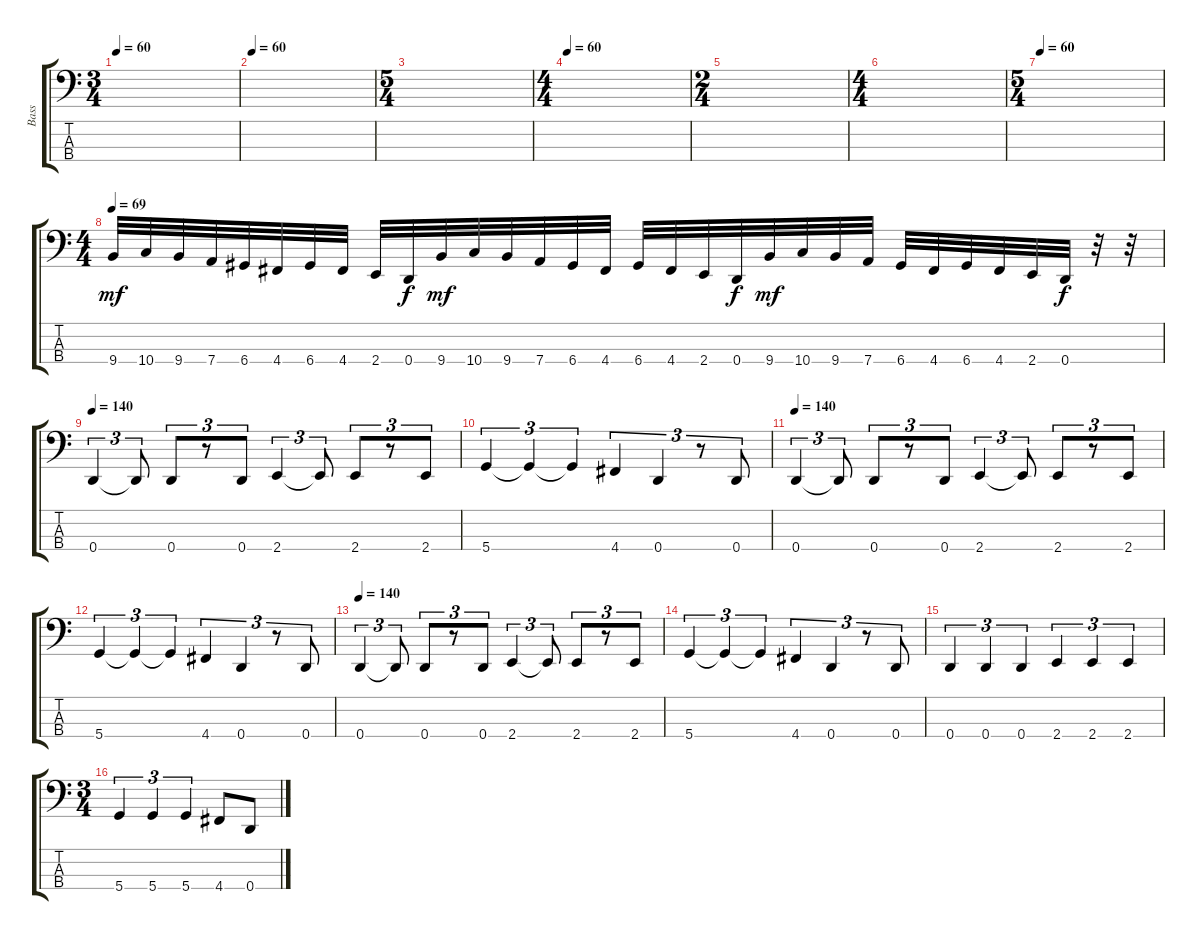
\track ("Bass" "Bass") {instrument electricbassfinger}
\staff {score tabs}
\tuning (G2 D2 A1 D1) {hide}
\ts (3 4)
\tempo 60
\clef f4
\ks c
|
\tempo 60
|
\ts (5 4)
|
\ts (4 4)
\tempo 60
|
\ts (2 4)
|
\ts (4 4)
|
\ts (5 4)
\tempo 60
|
\ts (4 4)
\tempo 69
9.4.32{dy mf} 10.4.32 9.4.32 7.4.32 6.4.32 4.4.32 6.4.32 4.4.32 2.4.32 0.4.32{dy f} 9.4.32{dy mf} 10.4.32 9.4.32 7.4.32 6.4.32 4.4.32 6.4.32 4.4.32 2.4.32 0.4.32{dy f} 9.4.32{dy mf} 10.4.32 9.4.32 7.4.32 6.4.32 4.4.32 6.4.32 4.4.32 2.4.32 0.4.32{dy f} r.32 r.32 |
\tempo 140
0.4.4{tu (3 2)} 0.4{t}.8{tu (3 2)} 0.4.8{tu (3 2)} r.8{tu (3 2)} 0.4.8{tu (3 2)} 2.4.4{tu (3 2)} 2.4{t}.8{tu (3 2)} 2.4.8{tu (3 2)} r.8{tu (3 2)} 2.4.8{tu (3 2)} |
5.4.4{tu (3 2)} 5.4{t}.4{tu (3 2)} 5.4{t}.4{tu (3 2)} 4.4.4{tu (3 2)} 0.4.4{tu (3 2)} r.8{tu (3 2)} 0.4.8{tu (3 2)} |
\tempo 140
0.4.4{tu (3 2)} 0.4{t}.8{tu (3 2)} 0.4.8{tu (3 2)} r.8{tu (3 2)} 0.4.8{tu (3 2)} 2.4.4{tu (3 2)} 2.4{t}.8{tu (3 2)} 2.4.8{tu (3 2)} r.8{tu (3 2)} 2.4.8{tu (3 2)} |
5.4.4{tu (3 2)} 5.4{t}.4{tu (3 2)} 5.4{t}.4{tu (3 2)} 4.4.4{tu (3 2)} 0.4.4{tu (3 2)} r.8{tu (3 2)} 0.4.8{tu (3 2)} |
\tempo 140
0.4.4{tu (3 2)} 0.4{t}.8{tu (3 2)} 0.4.8{tu (3 2)} r.8{tu (3 2)} 0.4.8{tu (3 2)} 2.4.4{tu (3 2)} 2.4{t}.8{tu (3 2)} 2.4.8{tu (3 2)} r.8{tu (3 2)} 2.4.8{tu (3 2)} |
5.4.4{tu (3 2)} 5.4{t}.4{tu (3 2)} 5.4{t}.4{tu (3 2)} 4.4.4{tu (3 2)} 0.4.4{tu (3 2)} r.8{tu (3 2)} 0.4.8{tu (3 2)} |
0.4.4{tu (3 2)} 0.4.4{tu (3 2)} 0.4.4{tu (3 2)} 2.4.4{tu (3 2)} 2.4.4{tu (3 2)} 2.4.4{tu (3 2)} |
\ts (3 4)
5.4.4{tu (3 2)} 5.4.4{tu (3 2)} 5.4.4{tu (3 2)} 4.4.8 0.4.8
